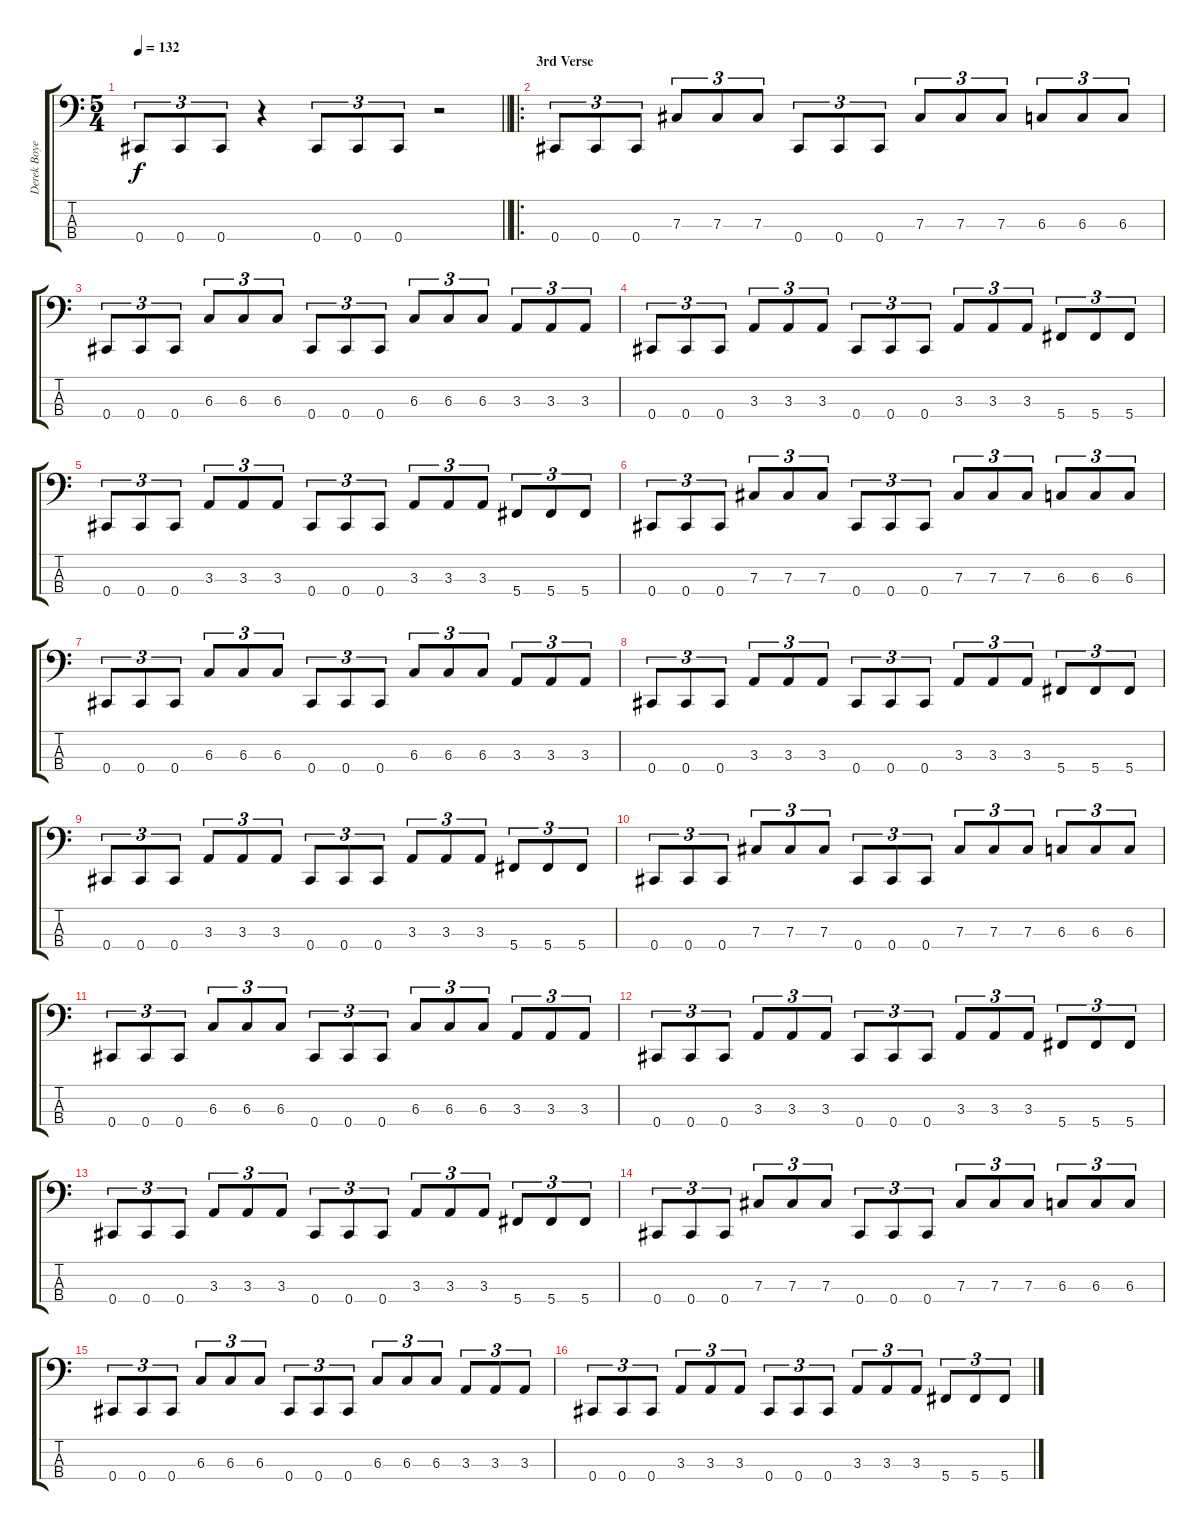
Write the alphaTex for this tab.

\track ("Derek Boyer" "Derek Boye") {instrument electricbassfinger}
\staff {score tabs}
\tuning (E2 B1 Gb1 Db1) {hide}
\ts (5 4)
\tempo 132
\clef f4
\barLineRight lightlight
\ks c
0.4.8{tu (3 2) dy f} 0.4.8{tu (3 2)} 0.4.8{tu (3 2)} r.4 0.4.8{tu (3 2)} 0.4.8{tu (3 2)} 0.4.8{tu (3 2)} r.2 |
\ro
\section ("" "3rd Verse")
0.4.8{tu (3 2)} 0.4.8{tu (3 2)} 0.4.8{tu (3 2)} 7.3.8{tu (3 2)} 7.3.8{tu (3 2)} 7.3.8{tu (3 2)} 0.4.8{tu (3 2)} 0.4.8{tu (3 2)} 0.4.8{tu (3 2)} 7.3.8{tu (3 2)} 7.3.8{tu (3 2)} 7.3.8{tu (3 2)} 6.3.8{tu (3 2)} 6.3.8{tu (3 2)} 6.3.8{tu (3 2)} |
0.4.8{tu (3 2)} 0.4.8{tu (3 2)} 0.4.8{tu (3 2)} 6.3.8{tu (3 2)} 6.3.8{tu (3 2)} 6.3.8{tu (3 2)} 0.4.8{tu (3 2)} 0.4.8{tu (3 2)} 0.4.8{tu (3 2)} 6.3.8{tu (3 2)} 6.3.8{tu (3 2)} 6.3.8{tu (3 2)} 3.3.8{tu (3 2)} 3.3.8{tu (3 2)} 3.3.8{tu (3 2)} |
0.4.8{tu (3 2)} 0.4.8{tu (3 2)} 0.4.8{tu (3 2)} 3.3.8{tu (3 2)} 3.3.8{tu (3 2)} 3.3.8{tu (3 2)} 0.4.8{tu (3 2)} 0.4.8{tu (3 2)} 0.4.8{tu (3 2)} 3.3.8{tu (3 2)} 3.3.8{tu (3 2)} 3.3.8{tu (3 2)} 5.4.8{tu (3 2)} 5.4.8{tu (3 2)} 5.4.8{tu (3 2)} |
0.4.8{tu (3 2)} 0.4.8{tu (3 2)} 0.4.8{tu (3 2)} 3.3.8{tu (3 2)} 3.3.8{tu (3 2)} 3.3.8{tu (3 2)} 0.4.8{tu (3 2)} 0.4.8{tu (3 2)} 0.4.8{tu (3 2)} 3.3.8{tu (3 2)} 3.3.8{tu (3 2)} 3.3.8{tu (3 2)} 5.4.8{tu (3 2)} 5.4.8{tu (3 2)} 5.4.8{tu (3 2)} |
0.4.8{tu (3 2)} 0.4.8{tu (3 2)} 0.4.8{tu (3 2)} 7.3.8{tu (3 2)} 7.3.8{tu (3 2)} 7.3.8{tu (3 2)} 0.4.8{tu (3 2)} 0.4.8{tu (3 2)} 0.4.8{tu (3 2)} 7.3.8{tu (3 2)} 7.3.8{tu (3 2)} 7.3.8{tu (3 2)} 6.3.8{tu (3 2)} 6.3.8{tu (3 2)} 6.3.8{tu (3 2)} |
0.4.8{tu (3 2)} 0.4.8{tu (3 2)} 0.4.8{tu (3 2)} 6.3.8{tu (3 2)} 6.3.8{tu (3 2)} 6.3.8{tu (3 2)} 0.4.8{tu (3 2)} 0.4.8{tu (3 2)} 0.4.8{tu (3 2)} 6.3.8{tu (3 2)} 6.3.8{tu (3 2)} 6.3.8{tu (3 2)} 3.3.8{tu (3 2)} 3.3.8{tu (3 2)} 3.3.8{tu (3 2)} |
0.4.8{tu (3 2)} 0.4.8{tu (3 2)} 0.4.8{tu (3 2)} 3.3.8{tu (3 2)} 3.3.8{tu (3 2)} 3.3.8{tu (3 2)} 0.4.8{tu (3 2)} 0.4.8{tu (3 2)} 0.4.8{tu (3 2)} 3.3.8{tu (3 2)} 3.3.8{tu (3 2)} 3.3.8{tu (3 2)} 5.4.8{tu (3 2)} 5.4.8{tu (3 2)} 5.4.8{tu (3 2)} |
0.4.8{tu (3 2)} 0.4.8{tu (3 2)} 0.4.8{tu (3 2)} 3.3.8{tu (3 2)} 3.3.8{tu (3 2)} 3.3.8{tu (3 2)} 0.4.8{tu (3 2)} 0.4.8{tu (3 2)} 0.4.8{tu (3 2)} 3.3.8{tu (3 2)} 3.3.8{tu (3 2)} 3.3.8{tu (3 2)} 5.4.8{tu (3 2)} 5.4.8{tu (3 2)} 5.4.8{tu (3 2)} |
0.4.8{tu (3 2)} 0.4.8{tu (3 2)} 0.4.8{tu (3 2)} 7.3.8{tu (3 2)} 7.3.8{tu (3 2)} 7.3.8{tu (3 2)} 0.4.8{tu (3 2)} 0.4.8{tu (3 2)} 0.4.8{tu (3 2)} 7.3.8{tu (3 2)} 7.3.8{tu (3 2)} 7.3.8{tu (3 2)} 6.3.8{tu (3 2)} 6.3.8{tu (3 2)} 6.3.8{tu (3 2)} |
0.4.8{tu (3 2)} 0.4.8{tu (3 2)} 0.4.8{tu (3 2)} 6.3.8{tu (3 2)} 6.3.8{tu (3 2)} 6.3.8{tu (3 2)} 0.4.8{tu (3 2)} 0.4.8{tu (3 2)} 0.4.8{tu (3 2)} 6.3.8{tu (3 2)} 6.3.8{tu (3 2)} 6.3.8{tu (3 2)} 3.3.8{tu (3 2)} 3.3.8{tu (3 2)} 3.3.8{tu (3 2)} |
0.4.8{tu (3 2)} 0.4.8{tu (3 2)} 0.4.8{tu (3 2)} 3.3.8{tu (3 2)} 3.3.8{tu (3 2)} 3.3.8{tu (3 2)} 0.4.8{tu (3 2)} 0.4.8{tu (3 2)} 0.4.8{tu (3 2)} 3.3.8{tu (3 2)} 3.3.8{tu (3 2)} 3.3.8{tu (3 2)} 5.4.8{tu (3 2)} 5.4.8{tu (3 2)} 5.4.8{tu (3 2)} |
0.4.8{tu (3 2)} 0.4.8{tu (3 2)} 0.4.8{tu (3 2)} 3.3.8{tu (3 2)} 3.3.8{tu (3 2)} 3.3.8{tu (3 2)} 0.4.8{tu (3 2)} 0.4.8{tu (3 2)} 0.4.8{tu (3 2)} 3.3.8{tu (3 2)} 3.3.8{tu (3 2)} 3.3.8{tu (3 2)} 5.4.8{tu (3 2)} 5.4.8{tu (3 2)} 5.4.8{tu (3 2)} |
0.4.8{tu (3 2)} 0.4.8{tu (3 2)} 0.4.8{tu (3 2)} 7.3.8{tu (3 2)} 7.3.8{tu (3 2)} 7.3.8{tu (3 2)} 0.4.8{tu (3 2)} 0.4.8{tu (3 2)} 0.4.8{tu (3 2)} 7.3.8{tu (3 2)} 7.3.8{tu (3 2)} 7.3.8{tu (3 2)} 6.3.8{tu (3 2)} 6.3.8{tu (3 2)} 6.3.8{tu (3 2)} |
0.4.8{tu (3 2)} 0.4.8{tu (3 2)} 0.4.8{tu (3 2)} 6.3.8{tu (3 2)} 6.3.8{tu (3 2)} 6.3.8{tu (3 2)} 0.4.8{tu (3 2)} 0.4.8{tu (3 2)} 0.4.8{tu (3 2)} 6.3.8{tu (3 2)} 6.3.8{tu (3 2)} 6.3.8{tu (3 2)} 3.3.8{tu (3 2)} 3.3.8{tu (3 2)} 3.3.8{tu (3 2)} |
0.4.8{tu (3 2)} 0.4.8{tu (3 2)} 0.4.8{tu (3 2)} 3.3.8{tu (3 2)} 3.3.8{tu (3 2)} 3.3.8{tu (3 2)} 0.4.8{tu (3 2)} 0.4.8{tu (3 2)} 0.4.8{tu (3 2)} 3.3.8{tu (3 2)} 3.3.8{tu (3 2)} 3.3.8{tu (3 2)} 5.4.8{tu (3 2)} 5.4.8{tu (3 2)} 5.4.8{tu (3 2)}
